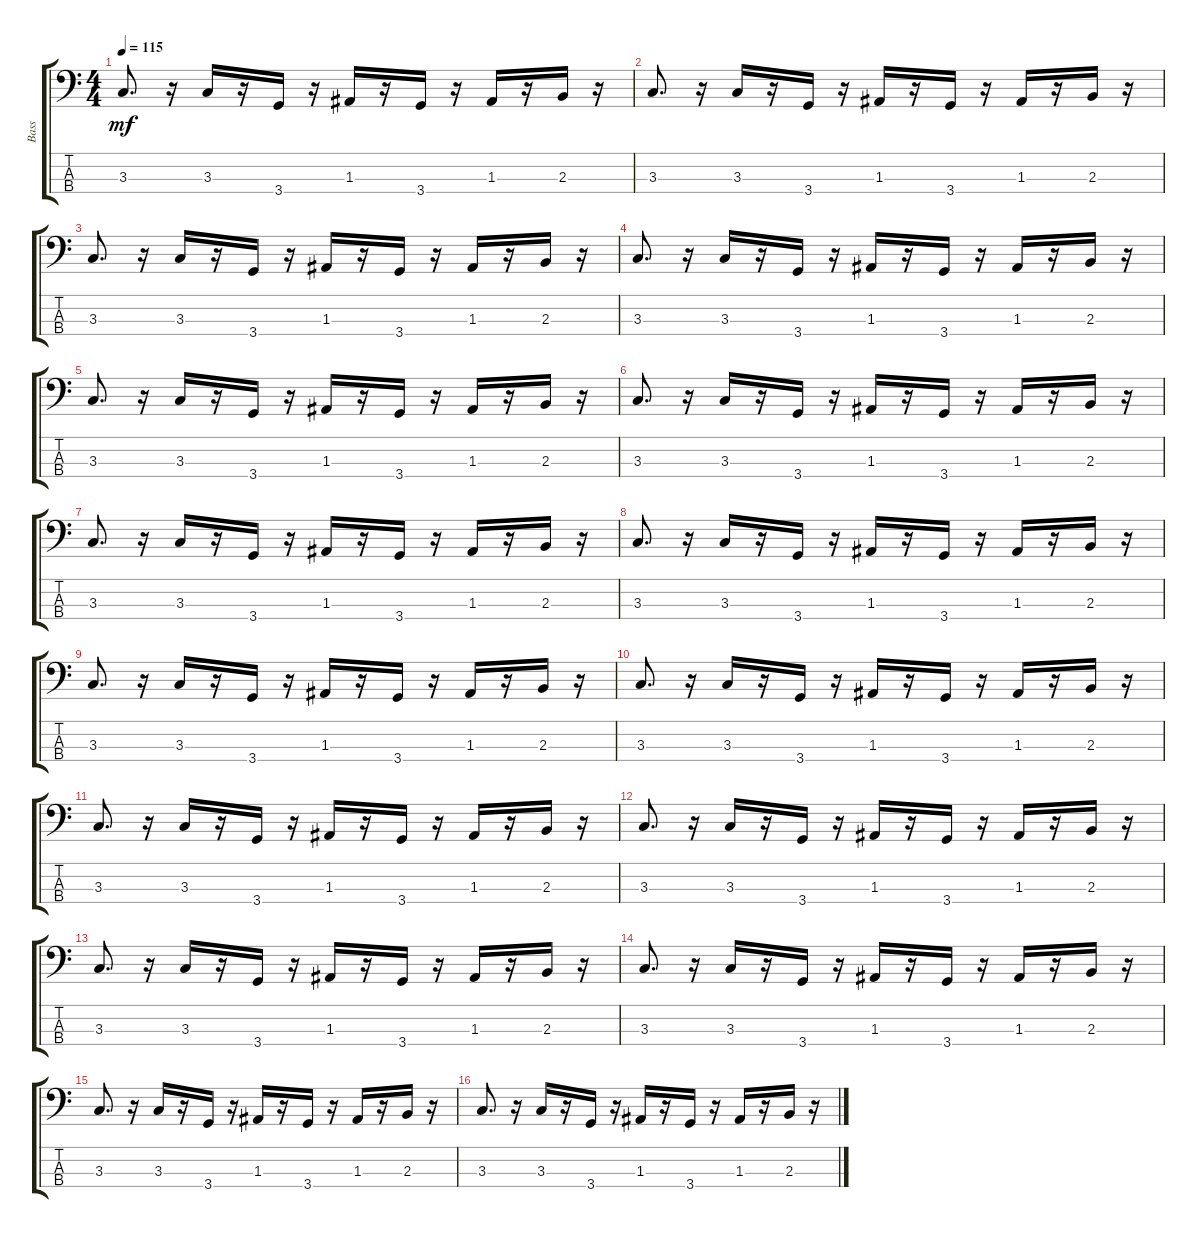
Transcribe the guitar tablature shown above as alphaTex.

\track ("Bass" "Bass") {instrument fretlessbass}
\staff {score tabs}
\tuning (G2 D2 A1 E1) {hide}
\ts (4 4)
\tempo 115
\clef f4
\ks c
3.3.8{d dy mf} r.16 3.3.16 r.16 3.4.16 r.16 1.3.16 r.16 3.4.16 r.16 1.3.16 r.16 2.3.16 r.16 |
3.3.8{d} r.16 3.3.16 r.16 3.4.16 r.16 1.3.16 r.16 3.4.16 r.16 1.3.16 r.16 2.3.16 r.16 |
3.3.8{d} r.16 3.3.16 r.16 3.4.16 r.16 1.3.16 r.16 3.4.16 r.16 1.3.16 r.16 2.3.16 r.16 |
3.3.8{d} r.16 3.3.16 r.16 3.4.16 r.16 1.3.16 r.16 3.4.16 r.16 1.3.16 r.16 2.3.16 r.16 |
3.3.8{d} r.16 3.3.16 r.16 3.4.16 r.16 1.3.16 r.16 3.4.16 r.16 1.3.16 r.16 2.3.16 r.16 |
3.3.8{d} r.16 3.3.16 r.16 3.4.16 r.16 1.3.16 r.16 3.4.16 r.16 1.3.16 r.16 2.3.16 r.16 |
3.3.8{d} r.16 3.3.16 r.16 3.4.16 r.16 1.3.16 r.16 3.4.16 r.16 1.3.16 r.16 2.3.16 r.16 |
3.3.8{d} r.16 3.3.16 r.16 3.4.16 r.16 1.3.16 r.16 3.4.16 r.16 1.3.16 r.16 2.3.16 r.16 |
3.3.8{d} r.16 3.3.16 r.16 3.4.16 r.16 1.3.16 r.16 3.4.16 r.16 1.3.16 r.16 2.3.16 r.16 |
3.3.8{d} r.16 3.3.16 r.16 3.4.16 r.16 1.3.16 r.16 3.4.16 r.16 1.3.16 r.16 2.3.16 r.16 |
3.3.8{d} r.16 3.3.16 r.16 3.4.16 r.16 1.3.16 r.16 3.4.16 r.16 1.3.16 r.16 2.3.16 r.16 |
3.3.8{d} r.16 3.3.16 r.16 3.4.16 r.16 1.3.16 r.16 3.4.16 r.16 1.3.16 r.16 2.3.16 r.16 |
3.3.8{d} r.16 3.3.16 r.16 3.4.16 r.16 1.3.16 r.16 3.4.16 r.16 1.3.16 r.16 2.3.16 r.16 |
3.3.8{d} r.16 3.3.16 r.16 3.4.16 r.16 1.3.16 r.16 3.4.16 r.16 1.3.16 r.16 2.3.16 r.16 |
3.3.8{d} r.16 3.3.16 r.16 3.4.16 r.16 1.3.16 r.16 3.4.16 r.16 1.3.16 r.16 2.3.16 r.16 |
3.3.8{d} r.16 3.3.16 r.16 3.4.16 r.16 1.3.16 r.16 3.4.16 r.16 1.3.16 r.16 2.3.16 r.16
